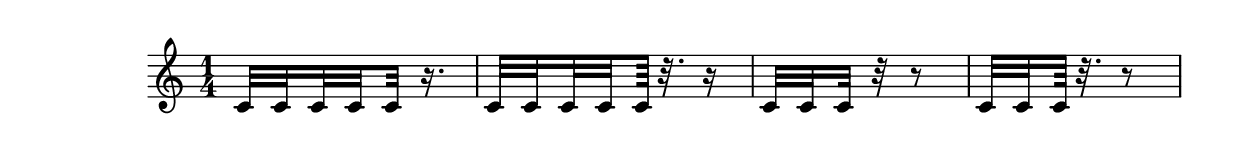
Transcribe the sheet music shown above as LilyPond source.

\version "2.19.34"

\header {

  doctitle = "Beam subdivide over quarter notes"

  texidoc = "If in a subdivided beam one single stem follows a subdivision
the beam count should reflect the beam count of the subdivision as usual.
That is, the beam count should not be increased according to the remaining
length of the beam. The appended single stem has beamlets to the left."

}

\relative c' {
  \time 1/4
  \set subdivideBeams = ##t
  \set baseMoment = #(ly:make-moment 1/16)
  c32 [ c c c c32 ] r16.
  c32 [ c c c c64 ] r32. r16
  c32 [ c c32 ] r32 r8
  c32 [ c c64 ] r32. r8
}